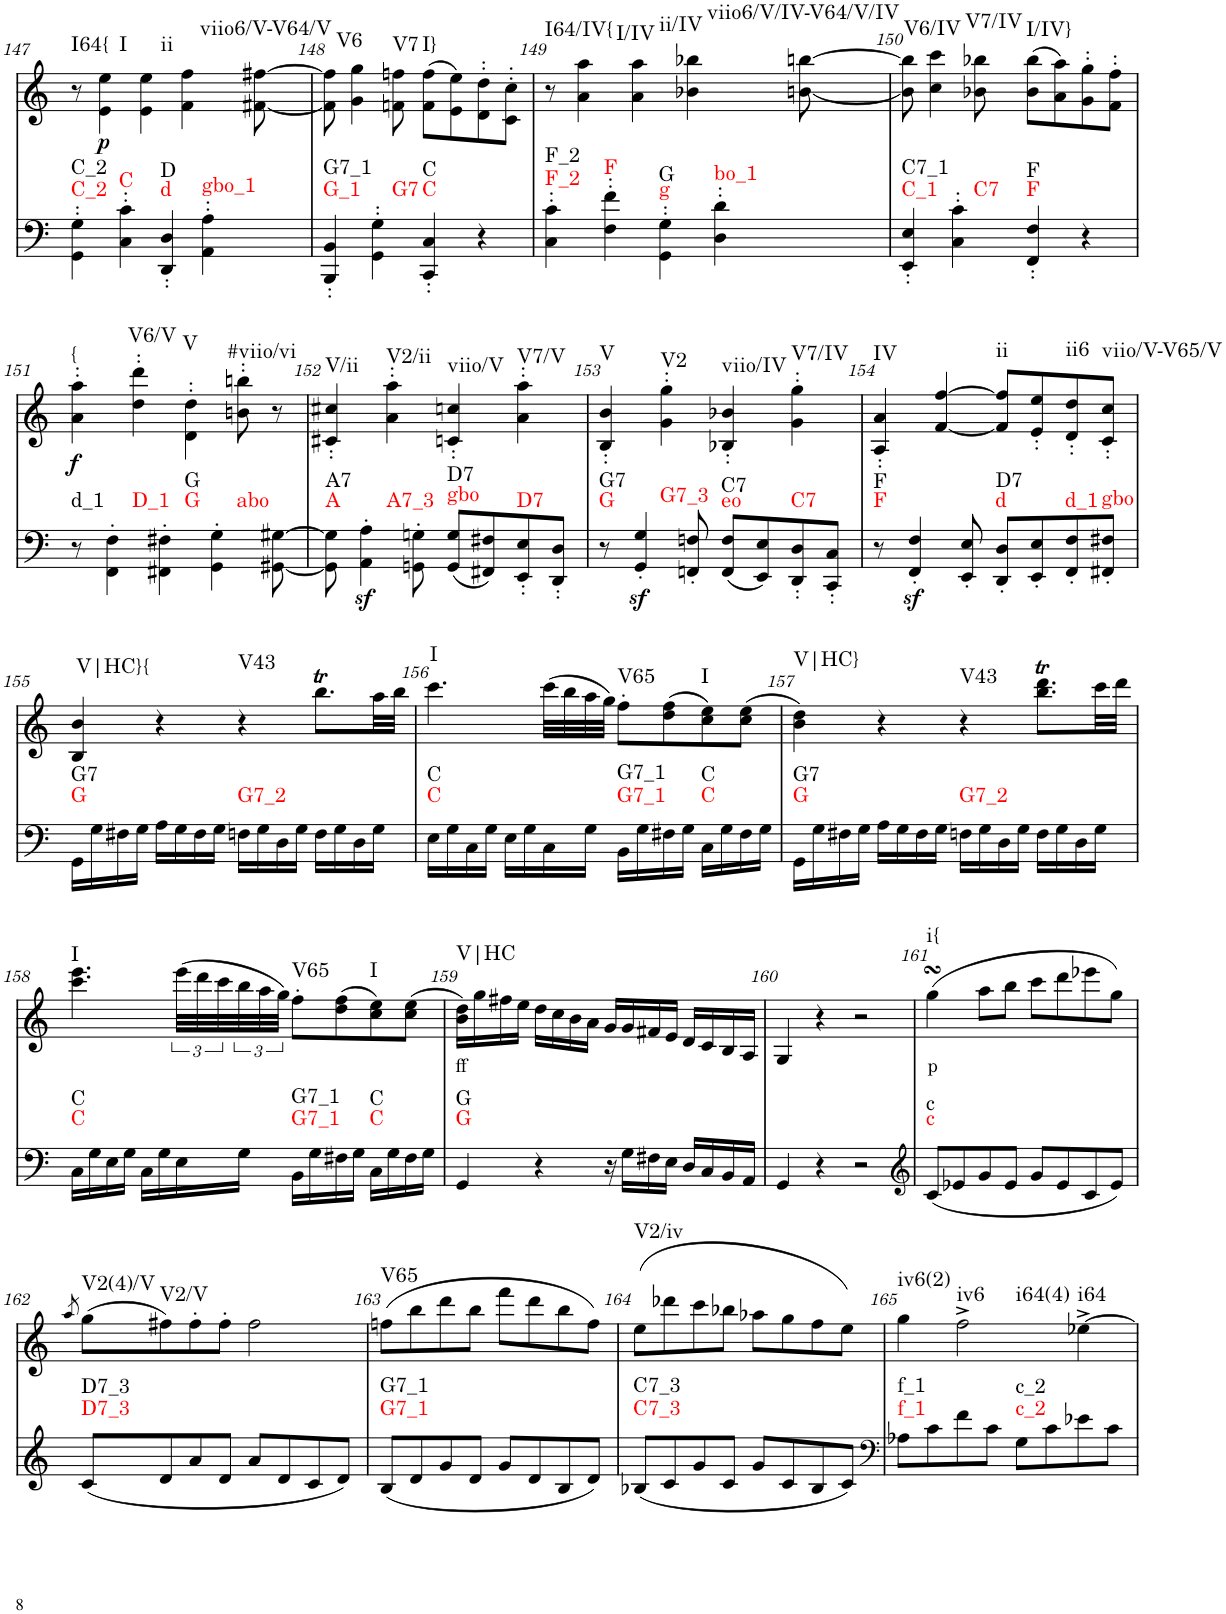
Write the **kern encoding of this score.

**kern	**kern	**text	**dynam	**harte
*part2	*part1	*part1	*part1	*part1
*staff2	*staff1	*staff1	*staff1	*
*I"piano	*I"piano	*	*	*
*I'Pno	*I'Pno	*	*	*
!!LO:PB:g=z
*clefF4	*clefG2	*	*	*
*k[]	*k[]	*	*	*
*M4/4	*M4/4	*	*	*
=147	=147	=147	=147	=147
!	!	!	!	!LO:H:kt=I64{
4GG\' 4G\'	8r	.	.	N
!	!	!	!LO:DY:b	!LO:H:kt=I
.	4e\ 4ee\	.	p	N
4C\' 4c\'	.	.	.	.
!	!	!	!	!LO:H:kt=ii
.	4e\ 4ee\	.	.	N
4DD/' 4D/'	.	.	.	.
!	!	!	!	!LO:H:kt=viio6/V-V64/V
.	4f\ 4ff\	.	.	N
4AA\' 4A\'	.	.	.	.
.	[8f#X\ [8ff#X\	.	.	.
=148	=148	=148	=148	=148
!	!	!	!	!LO:H:kt=V6
4BBB/' 4BB/'	8f#\] 8ff#\]	.	.	N
.	4g\ 4gg\	.	.	.
4GG\' 4G\'	.	.	.	.
!	!	!	!	!LO:H:kt=V7
.	8fn\ 8ffn\	.	.	N
!	!	!	!	!LO:H:kt=I}
4CC/' 4C/'	(8f\ 8ff\L	.	.	N
.	8e\ 8ee\)	.	.	.
4r	8d\' 8dd\'	.	.	.
.	8c\' 8cc\'J	.	.	.
=149	=149	=149	=149	=149
!	!	!	!	!LO:H:kt=I64/IV{
4C\' 4c\'	8r	.	.	N
!	!	!	!	!LO:H:kt=I/IV
.	4a\ 4aa\	.	.	N
4F\' 4f\'	.	.	.	.
!	!	!	!	!LO:H:kt=ii/IV
.	4a\ 4aa\	.	.	N
4GG\' 4G\'	.	.	.	.
!	!	!	!	!LO:H:kt=viio6/V/IV-V64/V/IV
.	4b-X\ 4bb-X\	.	.	N
4D\' 4d\'	.	.	.	.
.	[8bn\ [8bbn\	.	.	.
=150	=150	=150	=150	=150
!	!	!	!	!LO:H:kt=V6/IV
4EE/' 4E/'	8b\] 8bb\]	.	.	N
.	4cc\ 4ccc\	.	.	.
4C\' 4c\'	.	.	.	.
!	!	!	!	!LO:H:kt=V7/IV
.	8b-X\ 8bb-X\	.	.	N
!	!	!	!	!LO:H:kt=I/IV}
4FF/' 4F/'	(8b-\ 8bb-\L	.	.	N
.	8a\ 8aa\)	.	.	.
4r	8g\' 8gg\'	.	.	.
.	8f\' 8ff\'J	.	.	.
!!LO:LB:g=z
=151	=151	=151	=151	=151
!	!	!	!LO:DY:b	!LO:H:kt={
8r	4a\' 4aa\'	.	f	N
4FF\' 4F\'	.	.	.	.
!	!	!	!	!LO:H:kt=V6/V
.	4dd\' 4ddd\'	.	.	N
4FF#X\' 4F#X\'	.	.	.	.
!	!	!	!	!LO:H:kt=V
.	4d\' 4dd\'	.	.	N
4GG\' 4G\'	.	.	.	.
!	!	!	!	!LO:H:kt=#viio/vi
.	8bn\' 8bbn\'	.	.	N
[8GG#X\ [8G#X\	8r	.	.	.
=152	=152	=152	=152	=152
!	!	!	!	!LO:H:kt=V/ii
8GG#\] 8G#\]	4c#X/' 4cc#X/'	.	.	N
4AA\z<' 4A\z<'	.	.	.	.
!	!	!	!	!LO:H:kt=V2/ii
.	4a\' 4aa\'	.	.	N
8GGn\' 8Gn\'	.	.	.	.
!	!	!	!	!LO:H:kt=viio/V
(8GG/ 8G/L	4cn/' 4ccn/'	.	.	N
8FF#X/ 8F#X/)	.	.	.	.
!	!	!	!	!LO:H:kt=V7/V
8EE/' 8E/'	4a\' 4aa\'	.	.	N
8DD/' 8D/'J	.	.	.	.
=153	=153	=153	=153	=153
!	!	!	!	!LO:H:kt=V
8r	4B/' 4b/'	.	.	N
4GG/z<' 4G/z<'	.	.	.	.
!	!	!	!	!LO:H:kt=V2
.	4g\' 4gg\'	.	.	N
8FFn/' 8Fn/'	.	.	.	.
!	!	!	!	!LO:H:kt=viio/IV
(8FF/ 8F/L	4B-X/' 4b-X/'	.	.	N
8EE/ 8E/)	.	.	.	.
!	!	!	!	!LO:H:kt=V7/IV
8DD/' 8D/'	4g\' 4gg\'	.	.	N
8CC/' 8C/'J	.	.	.	.
=154	=154	=154	=154	=154
!	!	!	!	!LO:H:kt=IV
8r	4A/' 4a/'	.	.	N
4FF/z<' 4F/z<'	.	.	.	.
.	[4f/ [4ff/	.	.	.
8EE/' 8E/'	.	.	.	.
!	!	!	!	!LO:H:kt=ii
8DD/' 8D/'L	8f/] 8ff/]L	.	.	N
8EE/' 8E/'	8e/' 8ee/'	.	.	.
!	!	!	!	!LO:H:kt=ii6
8FF/' 8F/'	8d/' 8dd/'	.	.	N
!	!	!	!	!LO:H:kt=viio/V-V65/V
8FF#X/' 8F#X/'J	8c/' 8cc/'J	.	.	N
!!LO:LB:g=z
=155	=155	=155	=155	=155
!	!	!	!	!LO:H:kt=V|HC}{
16GG\LL	4B/ 4b/	.	.	N
16G\	.	.	.	.
16F#X\	.	.	.	.
16G\JJ	.	.	.	.
16A\LL	4r	.	.	.
16G\	.	.	.	.
16F#\	.	.	.	.
16G\JJ	.	.	.	.
!	!	!	!	!LO:H:kt=V43
16Fn\LL	4r	.	.	N
16G\	.	.	.	.
16D\	.	.	.	.
16G\JJ	.	.	.	.
16F\LL	8.bbt\L	.	.	.
16G\	.	.	.	.
16D\	.	.	.	.
16G\JJ	32aa\LL	.	.	.
.	32bb\JJJ	.	.	.
=156	=156	=156	=156	=156
!	!	!	!	!LO:H:kt=I
16E\LL	4.ccc\	.	.	N
16G\	.	.	.	.
16C\	.	.	.	.
16G\JJ	.	.	.	.
16E\LL	.	.	.	.
16G\	.	.	.	.
16C\	(32ccc\LLL	.	.	.
.	32bb\	.	.	.
16G\JJ	32aa\	.	.	.
.	32gg\JJJ)	.	.	.
!	!	!	!	!LO:H:kt=V65
16BB\LL	8ff'\L	.	.	N
16G\	.	.	.	.
16F#X\	(8dd\ 8ff\	.	.	.
16G\JJ	.	.	.	.
!	!	!	!	!LO:H:kt=I
16C\LL	8cc\ 8ee\)	.	.	N
16G\	.	.	.	.
16F#\	(8cc\ 8ee\J	.	.	.
16G\JJ	.	.	.	.
=157	=157	=157	=157	=157
!	!	!	!	!LO:H:kt=V|HC}
16GG\LL	4b\ 4dd\)	.	.	N
16G\	.	.	.	.
16F#X\	.	.	.	.
16G\JJ	.	.	.	.
16A\LL	4r	.	.	.
16G\	.	.	.	.
16F#\	.	.	.	.
16G\JJ	.	.	.	.
!	!	!	!	!LO:H:kt=V43
16Fn\LL	4r	.	.	N
16G\	.	.	.	.
16D\	.	.	.	.
16G\JJ	.	.	.	.
16F\LL	8.bb\T 8.ddd\TL	.	.	.
16G\	.	.	.	.
16D\	.	.	.	.
16G\JJ	32ccc\LL	.	.	.
.	32ddd\JJJ	.	.	.
!!LO:LB:g=z
=158	=158	=158	=158	=158
!	!	!	!	!LO:H:kt=I
16C\LL	4.ccc\ 4.eee\	.	.	N
16G\	.	.	.	.
16E\	.	.	.	.
16G\JJ	.	.	.	.
16C\LL	.	.	.	.
16G\	.	.	.	.
16E\	(48eee\LLL	.	.	.
.	48ddd\	.	.	.
.	48ccc\	.	.	.
16G\JJ	48bb\	.	.	.
.	48aa\	.	.	.
.	48gg\JJJ)	.	.	.
!	!	!	!	!LO:H:kt=V65
16BB\LL	8ff'\L	.	.	N
16G\	.	.	.	.
16F#X\	(8dd\ 8ff\	.	.	.
16G\JJ	.	.	.	.
!	!	!	!	!LO:H:kt=I
16C\LL	8cc\ 8ee\)	.	.	N
16G\	.	.	.	.
16F#\	(8cc\ 8ee\J	.	.	.
16G\JJ	.	.	.	.
=159	=159	=159	=159	=159
!	!	!LO:LY:b	!	!LO:H:kt=V|HC
4GG/	16b\ 16dd\LL)	ff	.	N
.	16gg\	.	.	.
.	16ff#X\	.	.	.
.	16ee\JJ	.	.	.
4r	16dd\LL	.	.	.
.	16cc\	.	.	.
.	16b\	.	.	.
.	16a\JJ	.	.	.
16r	16g/LL	.	.	.
16G\LL	16g/	.	.	.
16F#X\	16f#X/	.	.	.
16E\JJ	16e/JJ	.	.	.
16D/LL	16d/LL	.	.	.
16C/	16c/	.	.	.
16BB/	16B/	.	.	.
16AA/JJ	16A/JJ	.	.	.
=160	=160	=160	=160	=160
4GG/	4G/	.	.	.
4r	4r	.	.	.
2r	2r	.	.	.
=161	=161	=161	=161	=161
*clefG2	*	*	*	*
!	!	!LO:LY:b	!	!LO:H:kt=i{
(8c/L	(4ggsSSS\	p	.	N
8e-X/	.	.	.	.
8g/	8aa\L	.	.	.
8e-/J	8bb\J	.	.	.
8g/L	8ccc\L	.	.	.
8e-/	8ddd\	.	.	.
8c/	8eee-X\	.	.	.
8e-/J)	8gg\J)	.	.	.
!!LO:LB:g=z
=162	=162	=162	=162	=162
.	8qaa/	.	.	.
!	!	!	!	!LO:H:kt=V2(4)/V
(8c/L	(8gg\L	.	.	N
!	!	!	!	!LO:H:kt=V2/V
8d/	8ff#X\)	.	.	N
8a/	8ff#'\	.	.	.
8d/J	8ff#'\J	.	.	.
8a/L	2ff#\	.	.	.
8d/	.	.	.	.
8c/	.	.	.	.
8d/J)	.	.	.	.
=163	=163	=163	=163	=163
!	!	!	!	!LO:H:kt=V65
(8B/L	(8ffn\L	.	.	N
8d/	8bb\	.	.	.
8g/	8ddd\	.	.	.
8d/J	8bb\J	.	.	.
8g/L	8fff\L	.	.	.
8d/	8ddd\	.	.	.
8B/	8bb\	.	.	.
8d/J)	8ff\J)	.	.	.
=164	=164	=164	=164	=164
!	!	!	!	!LO:H:kt=V2/iv
(8B-X/L	(8ee\L	.	.	N
8c/	8ddd-X\	.	.	.
8g/	8ccc\	.	.	.
8c/J	8bb-X\J	.	.	.
8g/L	8aa-X\L	.	.	.
8c/	8gg\	.	.	.
8B-/	8ff\	.	.	.
8c/J)	8ee\J)	.	.	.
=165	=165	=165	=165	=165
*clefF4	*	*	*	*
!	!	!	!	!LO:H:kt=iv6(2)
8A-X\L	4gg\	.	.	N
8c\	.	.	.	.
!	!	!	!	!LO:H:n=1:kt=iv6
!	!	!	!	!LO:H:n=2:kt=i64(4)
8f\	2ff^\	.	.	N N
8c\J	.	.	.	.
8G\L	.	.	.	.
8c\	.	.	.	.
!	!	!	!	!LO:H:kt=i64
8e-X\	[4ee-X^\	.	.	N
8c\J	.	.	.	.
=	=	=	=	=
*-	*-	*-	*-	*-
